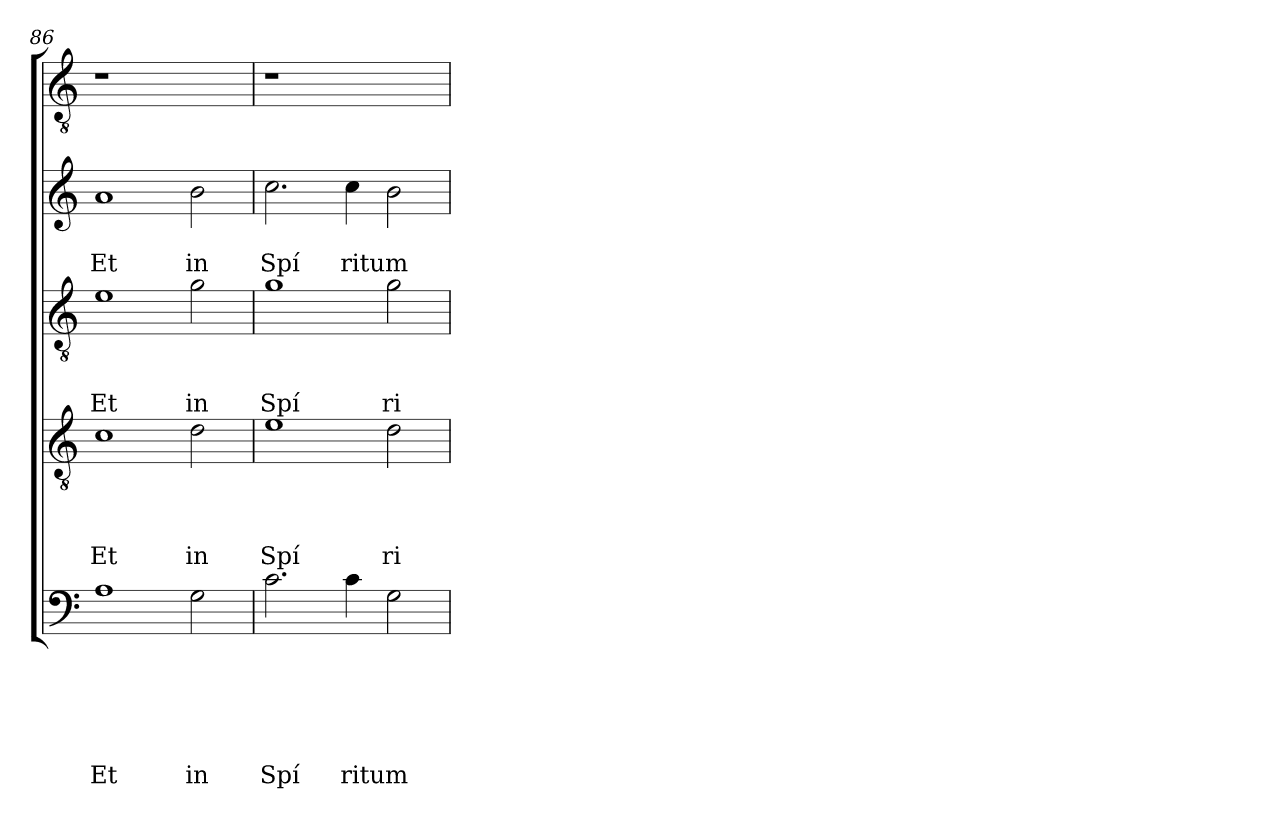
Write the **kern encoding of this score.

**kern	**text	**text	**text	**text	**text	**text	**kern	**text	**text	**text	**text	**kern	**text	**text	**text	**kern	**text	**text	**kern
*part5	*part5	*part5	*part5	*part5	*part5	*part5	*part4	*part4	*part4	*part4	*part4	*part3	*part3	*part3	*part3	*part2	*part2	*part2	*part1
*staff5	*staff5	*staff5	*staff5	*staff5	*staff5	*staff5	*staff4	*staff4	*staff4	*staff4	*staff4	*staff3	*staff3	*staff3	*staff3	*staff2	*staff2	*staff2	*staff1
!!LO:PB:g=z
*clefF4	*	*	*	*	*	*	*clefGv2	*	*	*	*	*clefGv2	*	*	*	*clefG2	*	*	*clefGv2
*k[]	*	*	*	*	*	*	*k[]	*	*	*	*	*k[]	*	*	*	*k[]	*	*	*k[]
*C:	*	*	*	*	*	*	*C:	*	*	*	*	*C:	*	*	*	*C:	*	*	*C:
=86	=86	=86	=86	=86	=86	=86	=86	=86	=86	=86	=86	=86	=86	=86	=86	=86	=86	=86	=86
!	!	!	!	!	!	!LO:LY:b	!	!	!	!	!LO:LY:b	!	!	!	!LO:LY:b	!	!	!LO:LY:b	!
1A	.	.	.	.	.	Et	1c	.	.	.	Et	1e	.	.	Et	1a	.	Et	1r
!	!	!	!	!	!	!LO:LY:b	!	!	!	!	!LO:LY:b	!	!	!	!LO:LY:b	!	!	!LO:LY:b	!
2G\	.	.	.	.	.	in	2d\	.	.	.	in	2g\	.	.	in	2b\	.	in	2ryy
=87	=87	=87	=87	=87	=87	=87	=87	=87	=87	=87	=87	=87	=87	=87	=87	=87	=87	=87	=87
!	!	!	!	!	!	!LO:LY:b	!	!	!	!	!LO:LY:b	!	!	!	!LO:LY:b	!	!	!LO:LY:b	!
2.c\	.	.	.	.	.	Spí	1e	.	.	.	Spí	1g	.	.	Spí	2.cc\	.	Spí	1r
!	!	!	!	!	!	!LO:LY:b	!	!	!	!	!	!	!	!	!	!	!	!LO:LY:b	!
4c\	.	.	.	.	.	ritum	.	.	.	.	.	.	.	.	.	4cc\	.	ritum	.
!	!	!	!	!	!	!	!	!	!	!	!LO:LY:b	!	!	!	!LO:LY:b	!	!	!	!
2G\	.	.	.	.	.	.	2d\	.	.	.	ri	2g\	.	.	ri	2b\	.	.	2ryy
=	=	=	=	=	=	=	=	=	=	=	=	=	=	=	=	=	=	=	=
*-	*-	*-	*-	*-	*-	*-	*-	*-	*-	*-	*-	*-	*-	*-	*-	*-	*-	*-	*-
